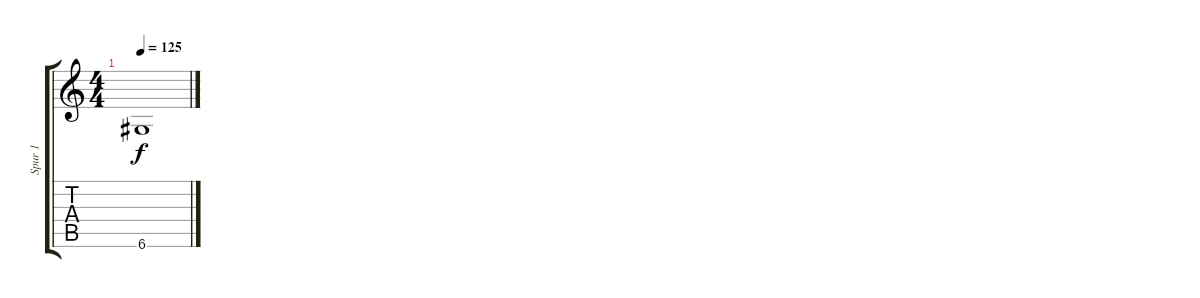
\track ("Spur 1" "Spur 1") {instrument distortionguitar}
\staff {score tabs}
\tuning (E4 B3 G3 D3 A2 D2) {hide}
\ts (4 4)
\tempo 125
\clef g2
\ks c
6.6.1{dy f}
